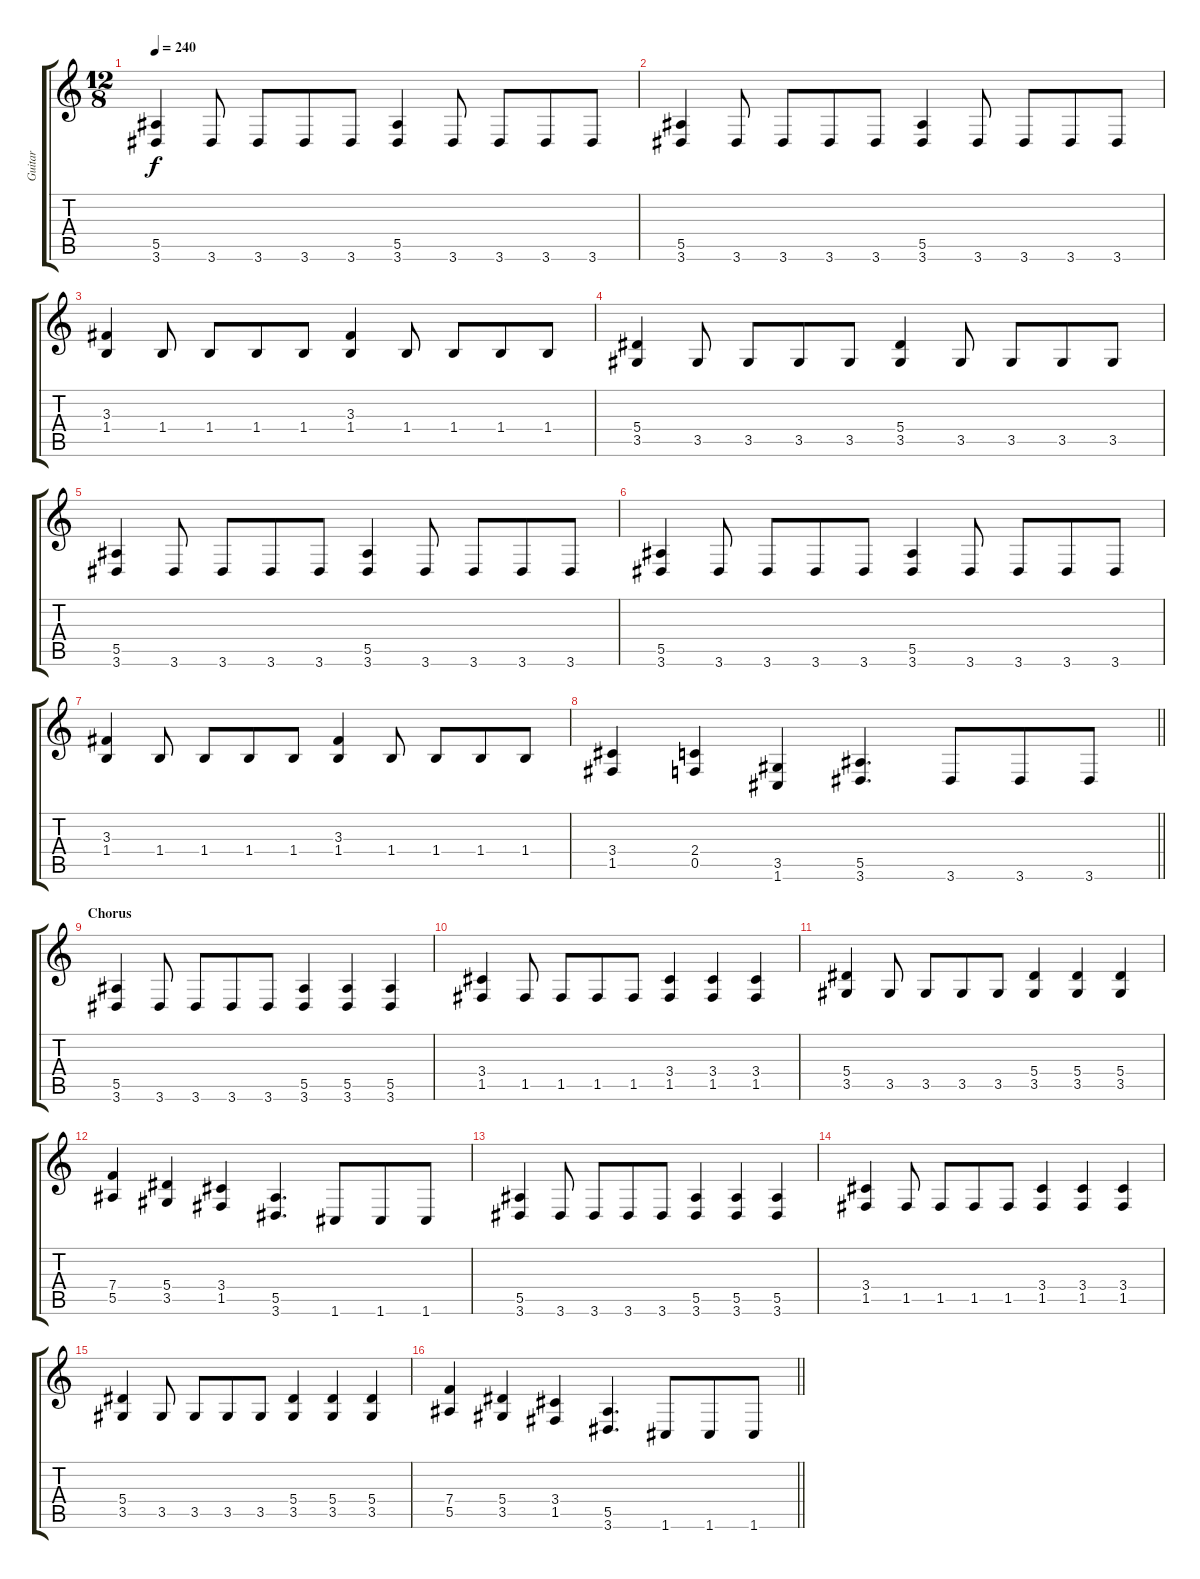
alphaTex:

\track ("Guitar" "Guitar") {instrument distortionguitar}
\staff {score tabs}
\tuning (C4 G3 Eb3 Bb2 F2 C2) {hide}
\ts (12 8)
\tempo 240
\clef g2
\ks c
(5.5 3.6).4{dy f} 3.6.8 3.6.8 3.6.8 3.6.8 (5.5 3.6).4 3.6.8 3.6.8 3.6.8 3.6.8 |
(5.5 3.6).4 3.6.8 3.6.8 3.6.8 3.6.8 (5.5 3.6).4 3.6.8 3.6.8 3.6.8 3.6.8 |
(3.3 1.4).4 1.4.8 1.4.8 1.4.8 1.4.8 (3.3 1.4).4 1.4.8 1.4.8 1.4.8 1.4.8 |
(5.4 3.5).4 3.5.8 3.5.8 3.5.8 3.5.8 (5.4 3.5).4 3.5.8 3.5.8 3.5.8 3.5.8 |
(5.5 3.6).4 3.6.8 3.6.8 3.6.8 3.6.8 (5.5 3.6).4 3.6.8 3.6.8 3.6.8 3.6.8 |
(5.5 3.6).4 3.6.8 3.6.8 3.6.8 3.6.8 (5.5 3.6).4 3.6.8 3.6.8 3.6.8 3.6.8 |
(3.3 1.4).4 1.4.8 1.4.8 1.4.8 1.4.8 (3.3 1.4).4 1.4.8 1.4.8 1.4.8 1.4.8 |
\barLineRight lightlight
(3.4 1.5).4 (2.4 0.5).4 (3.5 1.6).4 (5.5 3.6).4{d} 3.6.8 3.6.8 3.6.8 |
\section ("" "Chorus")
(5.5 3.6).4 3.6.8 3.6.8 3.6.8 3.6.8 (5.5 3.6).4 (5.5 3.6).4 (5.5 3.6).4 |
(3.4 1.5).4 1.5.8 1.5.8 1.5.8 1.5.8 (3.4 1.5).4 (3.4 1.5).4 (3.4 1.5).4 |
(5.4 3.5).4 3.5.8 3.5.8 3.5.8 3.5.8 (5.4 3.5).4 (5.4 3.5).4 (5.4 3.5).4 |
(7.4 5.5).4 (5.4 3.5).4 (3.4 1.5).4 (5.5 3.6).4{d} 1.6.8 1.6.8 1.6.8 |
(5.5 3.6).4 3.6.8 3.6.8 3.6.8 3.6.8 (5.5 3.6).4 (5.5 3.6).4 (5.5 3.6).4 |
(3.4 1.5).4 1.5.8 1.5.8 1.5.8 1.5.8 (3.4 1.5).4 (3.4 1.5).4 (3.4 1.5).4 |
(5.4 3.5).4 3.5.8 3.5.8 3.5.8 3.5.8 (5.4 3.5).4 (5.4 3.5).4 (5.4 3.5).4 |
\barLineRight lightlight
(7.4 5.5).4 (5.4 3.5).4 (3.4 1.5).4 (5.5 3.6).4{d} 1.6.8 1.6.8 1.6.8
